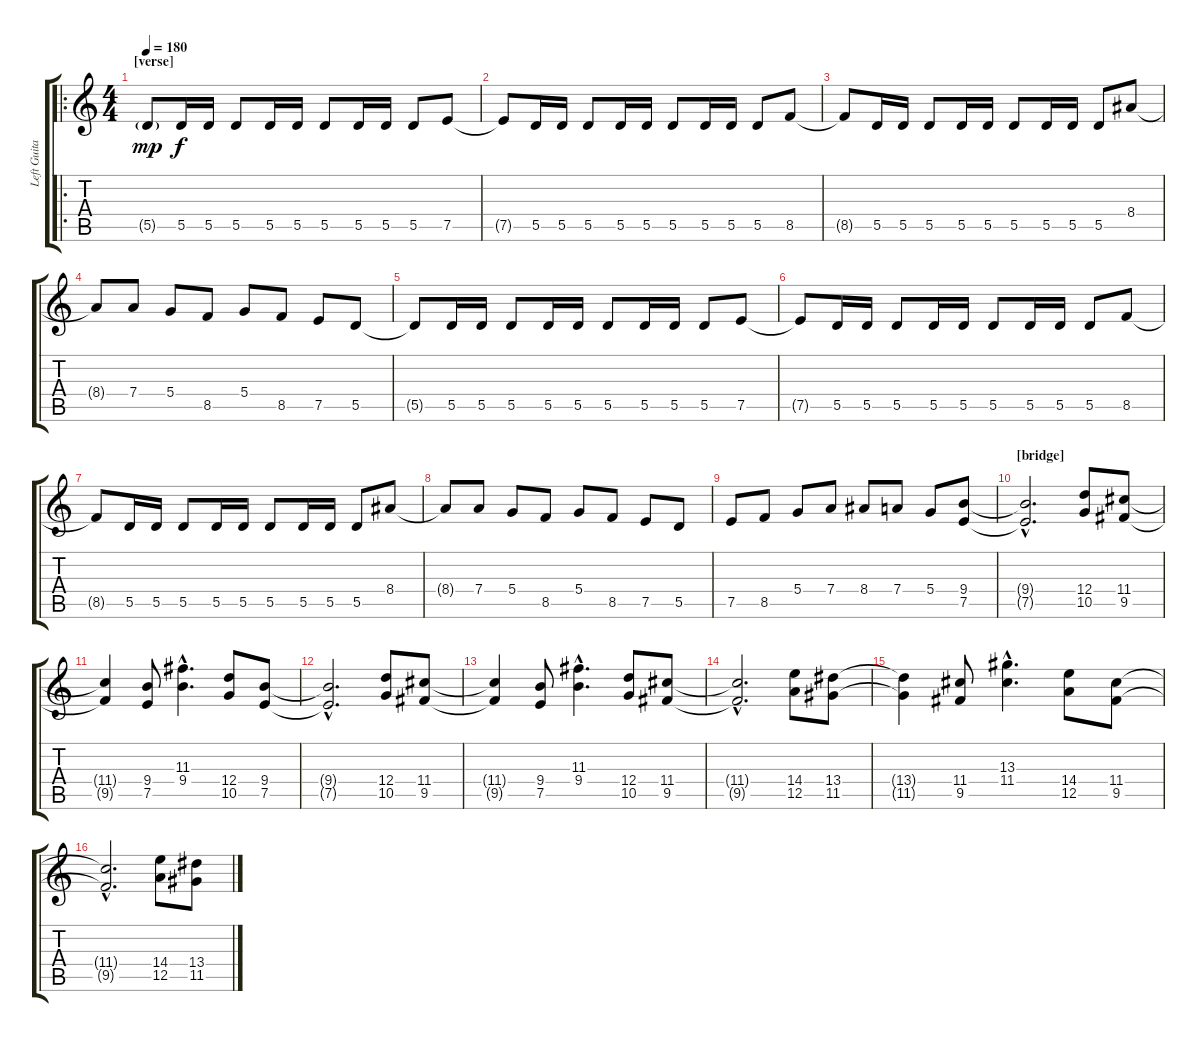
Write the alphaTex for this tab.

\track ("Left Guitar" "Left Guita") {instrument distortionguitar}
\staff {score tabs}
\tuning (E4 B3 G3 D3 A2 E2) {hide}
\ro
\ts (4 4)
\section ("" "[verse]")
\tempo 180
\clef g2
\ks c
5.5{g}.8{dy mp} 5.5.16{dy f} 5.5.16 5.5.8 5.5.16 5.5.16 5.5.8 5.5.16 5.5.16 5.5.8 7.5.8 |
7.5{t}.8 5.5.16 5.5.16 5.5.8 5.5.16 5.5.16 5.5.8 5.5.16 5.5.16 5.5.8 8.5.8 |
8.5{t}.8 5.5.16 5.5.16 5.5.8 5.5.16 5.5.16 5.5.8 5.5.16 5.5.16 5.5.8 8.4.8 |
8.4{t}.8 7.4.8 5.4.8 8.5.8 5.4.8 8.5.8 7.5.8 5.5.8 |
5.5{t}.8 5.5.16 5.5.16 5.5.8 5.5.16 5.5.16 5.5.8 5.5.16 5.5.16 5.5.8 7.5.8 |
7.5{t}.8 5.5.16 5.5.16 5.5.8 5.5.16 5.5.16 5.5.8 5.5.16 5.5.16 5.5.8 8.5.8 |
8.5{t}.8 5.5.16 5.5.16 5.5.8 5.5.16 5.5.16 5.5.8 5.5.16 5.5.16 5.5.8 8.4.8 |
8.4{t}.8 7.4.8 5.4.8 8.5.8 5.4.8 8.5.8 7.5.8 5.5.8 |
7.5.8 8.5.8 5.4.8 7.4.8 8.4.8 7.4.8 5.4.8 (9.4 7.5).8 |
\section ("" "[bridge]")
(9.4{hac t} 7.5{hac t}).2{d} (12.4 10.5).8 (11.4 9.5).8 |
(11.4{t} 9.5{t}).4 (9.4 7.5).8 (11.3{hac} 9.4{hac}).4{d} (12.4 10.5).8 (9.4 7.5).8 |
(9.4{hac t} 7.5{hac t}).2{d} (12.4 10.5).8 (11.4 9.5).8 |
(11.4{t} 9.5{t}).4 (9.4 7.5).8 (11.3{hac} 9.4{hac}).4{d} (12.4 10.5).8 (11.4 9.5).8 |
(11.4{hac t} 9.5{hac t}).2{d} (14.4 12.5).8 (13.4 11.5).8 |
(13.4{t} 11.5{t}).4 (11.4 9.5).8 (13.3{hac} 11.4{hac}).4{d} (14.4 12.5).8 (11.4 9.5).8 |
(11.4{hac t} 9.5{hac t}).2{d} (14.4 12.5).8 (13.4 11.5).8
